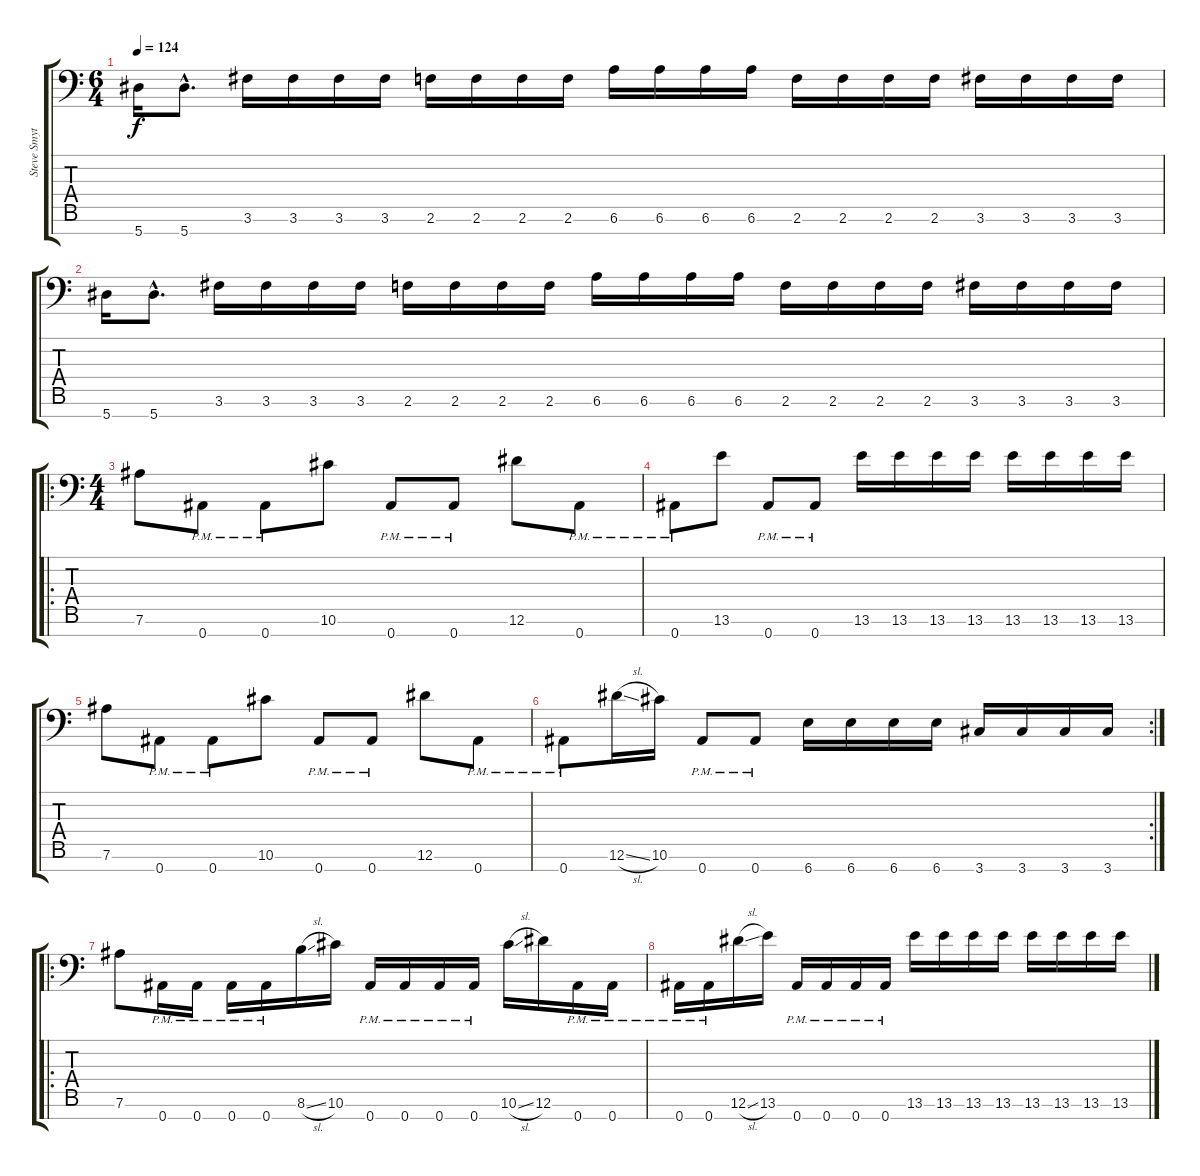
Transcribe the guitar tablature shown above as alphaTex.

\track ("Steve Smyth Rhythm" "Steve Smyt") {instrument distortionguitar}
\staff {score tabs}
\tuning (Eb4 Bb3 Gb3 Db3 Ab2 Eb2 Bb1) {hide}
\ts (6 4)
\tempo 124
\clef f4
\ks c
5.7.16{dy f} 5.7{hac}.8{d} 3.6.16 3.6.16 3.6.16 3.6.16 2.6.16 2.6.16 2.6.16 2.6.16 6.6.16 6.6.16 6.6.16 6.6.16 2.6.16 2.6.16 2.6.16 2.6.16 3.6.16 3.6.16 3.6.16 3.6.16 |
5.7.16 5.7{hac}.8{d} 3.6.16 3.6.16 3.6.16 3.6.16 2.6.16 2.6.16 2.6.16 2.6.16 6.6.16 6.6.16 6.6.16 6.6.16 2.6.16 2.6.16 2.6.16 2.6.16 3.6.16 3.6.16 3.6.16 3.6.16 |
\ro
\ts (4 4)
7.6.8 0.7{pm}.8 0.7{pm}.8 10.6.8 0.7{pm}.8 0.7{pm}.8 12.6.8 0.7{pm}.8 |
0.7{pm}.8 13.6.8 0.7{pm}.8 0.7{pm}.8 13.6.16 13.6.16 13.6.16 13.6.16 13.6.16 13.6.16 13.6.16 13.6.16 |
7.6.8 0.7{pm}.8 0.7{pm}.8 10.6.8 0.7{pm}.8 0.7{pm}.8 12.6.8 0.7{pm}.8 |
\rc 2
0.7{pm}.8 12.6{sl}.16 10.6.16 0.7{pm}.8 0.7{pm}.8 6.7.16 6.7.16 6.7.16 6.7.16 3.7.16 3.7.16 3.7.16 3.7.16 |
\ro
7.6.8 0.7{pm}.16 0.7{pm}.16 0.7{pm}.16 0.7{pm}.16 8.6{sl}.16 10.6.16 0.7{pm}.16 0.7{pm}.16 0.7{pm}.16 0.7{pm}.16 10.6{sl}.16 12.6.16 0.7{pm}.16 0.7{pm}.16 |
0.7{pm}.16 0.7{pm}.16 12.6{sl}.16 13.6.16 0.7{pm}.16 0.7{pm}.16 0.7{pm}.16 0.7{pm}.16 13.6.16 13.6.16 13.6.16 13.6.16 13.6.16 13.6.16 13.6.16 13.6.16
